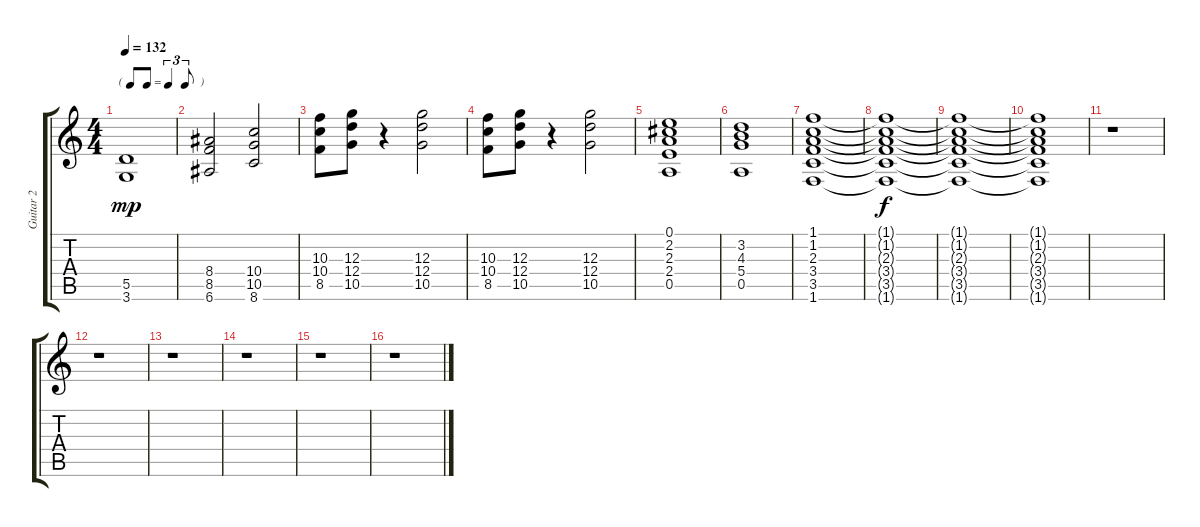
\track ("Guitar 2" "Guitar 2") {instrument distortionguitar}
\staff {score tabs}
\tuning (E4 B3 G3 D3 A2 E2) {hide}
\ts (4 4)
\tf triplet8th
\tempo 132
\clef g2
\ks c
(5.5 3.6).1{dy mp} |
(8.4 8.5 6.6).2 (10.4 10.5 8.6).2 |
(10.3 10.4 8.5).8 (12.3 12.4 10.5).8 r.4 (12.3 12.4 10.5).2 |
(10.3 10.4 8.5).8 (12.3 12.4 10.5).8 r.4 (12.3 12.4 10.5).2 |
(0.1 2.2 2.3 2.4 0.5).1 |
(3.2 4.3 5.4 0.5).1 |
(1.1 1.2 2.3 3.4 3.5 1.6).1 |
(1.1{t} 1.2{t} 2.3{t} 3.4{t} 3.5{t} 1.6{t}).1{dy f} |
(1.1{t} 1.2{t} 2.3{t} 3.4{t} 3.5{t} 1.6{t}).1 |
(1.1{t} 1.2{t} 2.3{t} 3.4{t} 3.5{t} 1.6{t}).1 |
r.1 |
r.1 |
r.1 |
r.1 |
r.1 |
r.1
